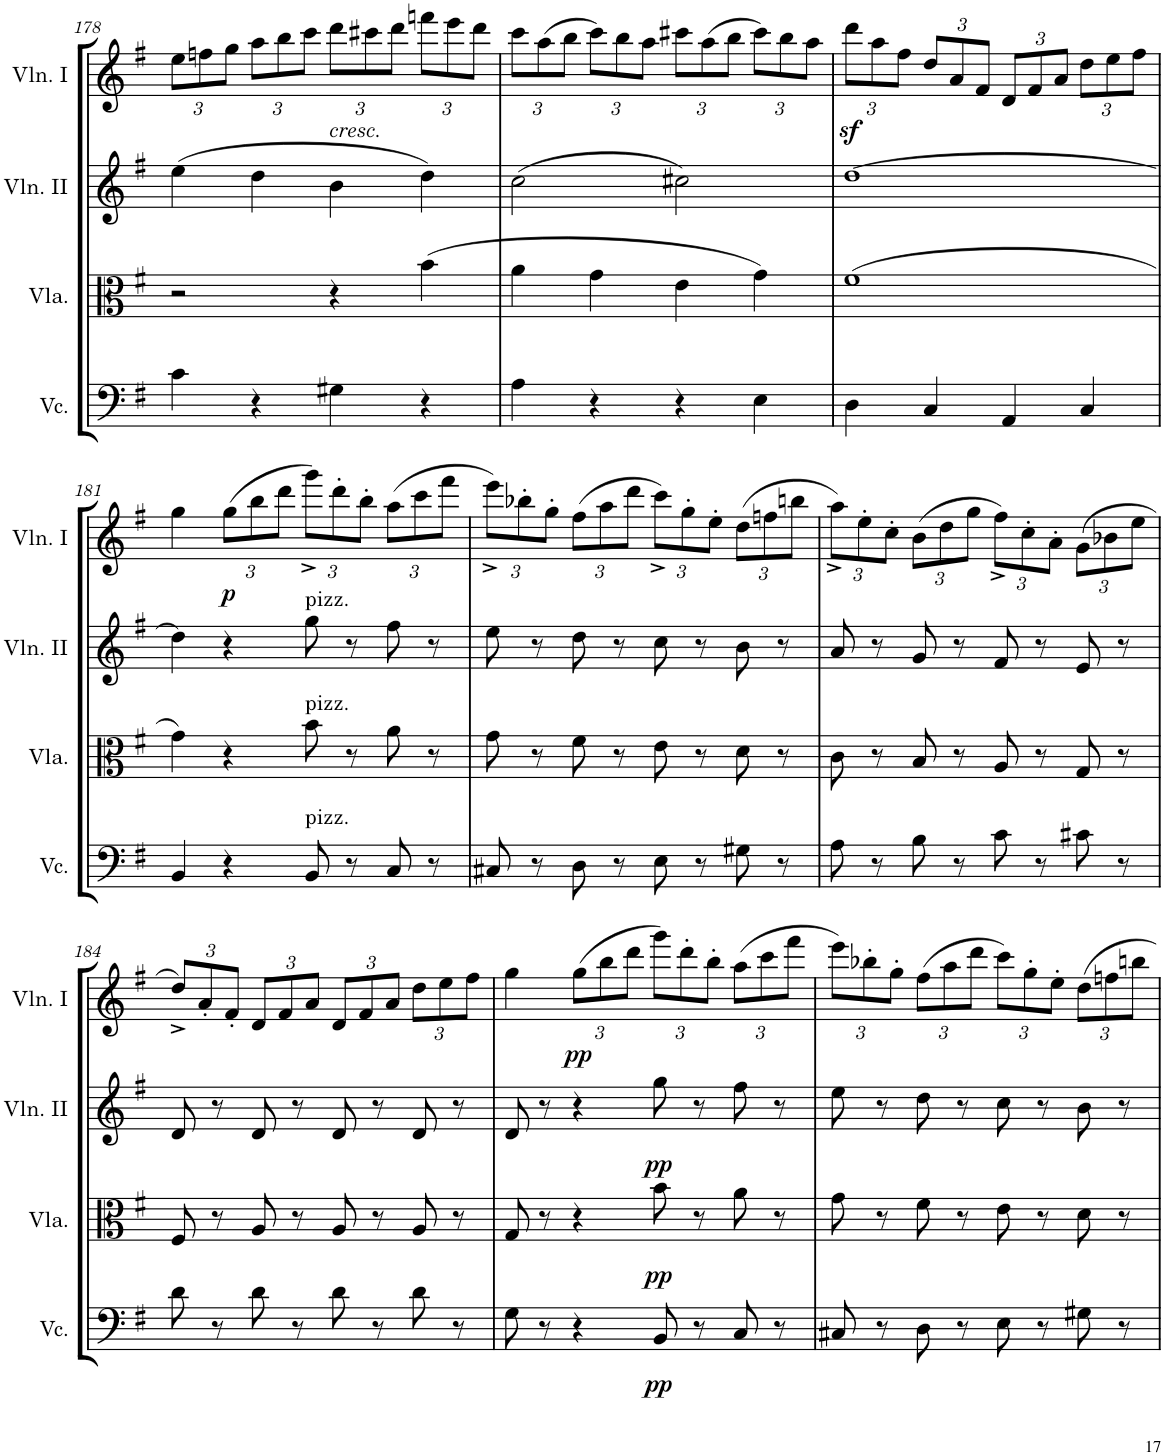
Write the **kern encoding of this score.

**kern	**dynam	**kern	**dynam	**kern	**dynam	**kern	**dynam
*part4	*part4	*part3	*part3	*part2	*part2	*part1	*part1
*staff4	*staff4	*staff3	*staff3	*staff2	*staff2	*staff1	*staff1
*I"Violoncellos	*	*I"Violas	*	*I"Violins II	*	*I"Violins I	*
*I'Vc.	*	*I'Vla.	*	*I'Vln. II	*	*I'Vln. I	*
!!LO:PB:g=z
*clefF4	*	*clefC3	*	*clefG2	*	*clefG2	*
*k[f#]	*	*k[f#]	*	*k[f#]	*	*k[f#]	*
*M4/4	*	*M4/4	*	*M4/4	*	*M4/4	*
*	*	*	*	*	*	*Xbrackettup	*
=178	=178	=178	=178	=178	=178	=178	=178
4c\	.	2r	.	(4ee\	.	12ee\L	.
.	.	.	.	.	.	12ffn\	.
.	.	.	.	.	.	12gg\J	.
4r	.	.	.	4dd\	.	12aa\L	.
.	.	.	.	.	.	12bb\	.
.	.	.	.	.	.	12ccc\J	.
!	!	!	!	!	!	!LO:TX:b:i:t=cresc.	!
4G#X\	.	4r	.	4b\	.	12ddd\L	.
.	.	.	.	.	.	12ccc#X\	.
.	.	.	.	.	.	12ddd\J	.
4r	.	(4b\	.	4dd\)	.	12fffn\L	.
.	.	.	.	.	.	12eee\	.
.	.	.	.	.	.	12ddd\J	.
=179	=179	=179	=179	=179	=179	=179	=179
4A\	.	4a\	.	(2cc\	.	12ccc\L	.
.	.	.	.	.	.	(12aa\	.
.	.	.	.	.	.	12bb\J	.
4r	.	4g\	.	.	.	12ccc\L)	.
.	.	.	.	.	.	12bb\	.
.	.	.	.	.	.	12aa\J	.
4r	.	4e\	.	2cc#X\)	.	12ccc#X\L	.
.	.	.	.	.	.	(12aa\	.
.	.	.	.	.	.	12bb\J	.
4E\	.	4g\)	.	.	.	12ccc#\L)	.
.	.	.	.	.	.	12bb\	.
.	.	.	.	.	.	12aa\J	.
=180	=180	=180	=180	=180	=180	=180	=180
4D\	.	(1f#	.	[1dd	.	12dddz<\L	.
.	.	.	.	.	.	12aa\	.
.	.	.	.	.	.	12ff#\J	.
4C/	.	.	.	.	.	12dd/L	.
.	.	.	.	.	.	12a/	.
.	.	.	.	.	.	12f#/J	.
4AA/	.	.	.	.	.	12d/L	.
.	.	.	.	.	.	12f#/	.
.	.	.	.	.	.	12a/J	.
4C/	.	.	.	.	.	12dd\L	.
.	.	.	.	.	.	12ee\	.
.	.	.	.	.	.	12ff#\J	.
!!LO:LB:g=z
=181	=181	=181	=181	=181	=181	=181	=181
4BB/	.	4g\)	.	4dd\]	.	4gg\	.
!	!	!	!	!	!	!	!LO:DY:b
4r	.	4r	.	4r	.	(12gg\L	p
.	.	.	.	.	.	12bb\	.
.	.	.	.	.	.	12ddd\J	.
!	!	!	!	!LO:TX:a:t=pizz.	!	!	!
!	!	!LO:TX:a:t=pizz.	!	!	!	!	!
!LO:TX:a:t=pizz.	!	!	!	!	!	!	!
8BB/	.	8b\	.	8gg\	.	12ggg^<\L)	.
.	.	.	.	.	.	12ddd'\	.
8r	.	8r	.	8r	.	.	.
.	.	.	.	.	.	12bb'\J	.
8C/	.	8a\	.	8ff#\	.	(12aa\L	.
.	.	.	.	.	.	12ccc\	.
8r	.	8r	.	8r	.	.	.
.	.	.	.	.	.	12fff#\J	.
=182	=182	=182	=182	=182	=182	=182	=182
8C#X/	.	8g\	.	8ee\	.	12eee^<\L)	.
.	.	.	.	.	.	12bb-X'\	.
8r	.	8r	.	8r	.	.	.
.	.	.	.	.	.	12gg'\J	.
8D\	.	8f#\	.	8dd\	.	(12ff#\L	.
.	.	.	.	.	.	12aa\	.
8r	.	8r	.	8r	.	.	.
.	.	.	.	.	.	12ddd\J	.
8E\	.	8e\	.	8cc\	.	12ccc^<\L)	.
.	.	.	.	.	.	12gg'\	.
8r	.	8r	.	8r	.	.	.
.	.	.	.	.	.	12ee'\J	.
8G#X\	.	8d\	.	8b\	.	(12dd\L	.
.	.	.	.	.	.	12ffn\	.
8r	.	8r	.	8r	.	.	.
.	.	.	.	.	.	12bbn\J	.
=183	=183	=183	=183	=183	=183	=183	=183
8A\	.	8c\	.	8a/	.	12aa^<\L)	.
.	.	.	.	.	.	12ee'\	.
8r	.	8r	.	8r	.	.	.
.	.	.	.	.	.	12cc'\J	.
8B\	.	8B/	.	8g/	.	(12b\L	.
.	.	.	.	.	.	12dd\	.
8r	.	8r	.	8r	.	.	.
.	.	.	.	.	.	12gg\J	.
8c\	.	8A/	.	8f#/	.	12ff#^<\L)	.
.	.	.	.	.	.	12cc'\	.
8r	.	8r	.	8r	.	.	.
.	.	.	.	.	.	12a'\J	.
8c#X\	.	8G/	.	8e/	.	(12g\L	.
.	.	.	.	.	.	12b-X\	.
8r	.	8r	.	8r	.	.	.
.	.	.	.	.	.	12ee\J	.
!!LO:LB:g=z
=184	=184	=184	=184	=184	=184	=184	=184
8d\	.	8F#/	.	8d/	.	12dd^/L)	.
.	.	.	.	.	.	12a'/	.
8r	.	8r	.	8r	.	.	.
.	.	.	.	.	.	12f#'/J	.
8d\	.	8A/	.	8d/	.	12d/L	.
.	.	.	.	.	.	12f#/	.
8r	.	8r	.	8r	.	.	.
.	.	.	.	.	.	12a/J	.
8d\	.	8A/	.	8d/	.	12d/L	.
.	.	.	.	.	.	12f#/	.
8r	.	8r	.	8r	.	.	.
.	.	.	.	.	.	12a/J	.
8d\	.	8A/	.	8d/	.	12dd\L	.
.	.	.	.	.	.	12ee\	.
8r	.	8r	.	8r	.	.	.
.	.	.	.	.	.	12ff#\J	.
=185	=185	=185	=185	=185	=185	=185	=185
8G\	.	8G/	.	8d/	.	4gg\	.
8r	.	8r	.	8r	.	.	.
!	!	!	!	!	!	!	!LO:DY:b
4r	.	4r	.	4r	.	(12gg\L	pp
.	.	.	.	.	.	12bb\	.
.	.	.	.	.	.	12ddd\J	.
!	!LO:DY:b	!	!LO:DY:b	!	!LO:DY:b	!	!
8BB/	pp	8b\	pp	8gg\	pp	12ggg\L)	.
.	.	.	.	.	.	12ddd'\	.
8r	.	8r	.	8r	.	.	.
.	.	.	.	.	.	12bb'\J	.
8C/	.	8a\	.	8ff#\	.	(12aa\L	.
.	.	.	.	.	.	12ccc\	.
8r	.	8r	.	8r	.	.	.
.	.	.	.	.	.	12fff#\J	.
=186	=186	=186	=186	=186	=186	=186	=186
8C#X/	.	8g\	.	8ee\	.	12eee\L)	.
.	.	.	.	.	.	12bb-X'\	.
8r	.	8r	.	8r	.	.	.
.	.	.	.	.	.	12gg'\J	.
8D\	.	8f#\	.	8dd\	.	(12ff#\L	.
.	.	.	.	.	.	12aa\	.
8r	.	8r	.	8r	.	.	.
.	.	.	.	.	.	12ddd\J	.
8E\	.	8e\	.	8cc\	.	12ccc\L)	.
.	.	.	.	.	.	12gg'\	.
8r	.	8r	.	8r	.	.	.
.	.	.	.	.	.	12ee'\J	.
8G#X\	.	8d\	.	8b\	.	12dd\L	.
.	.	.	.	.	.	12ffn\	.
8r	.	8r	.	8r	.	.	.
.	.	.	.	.	.	12bbn\J	.
=	=	=	=	=	=	=	=
*-	*-	*-	*-	*-	*-	*-	*-
